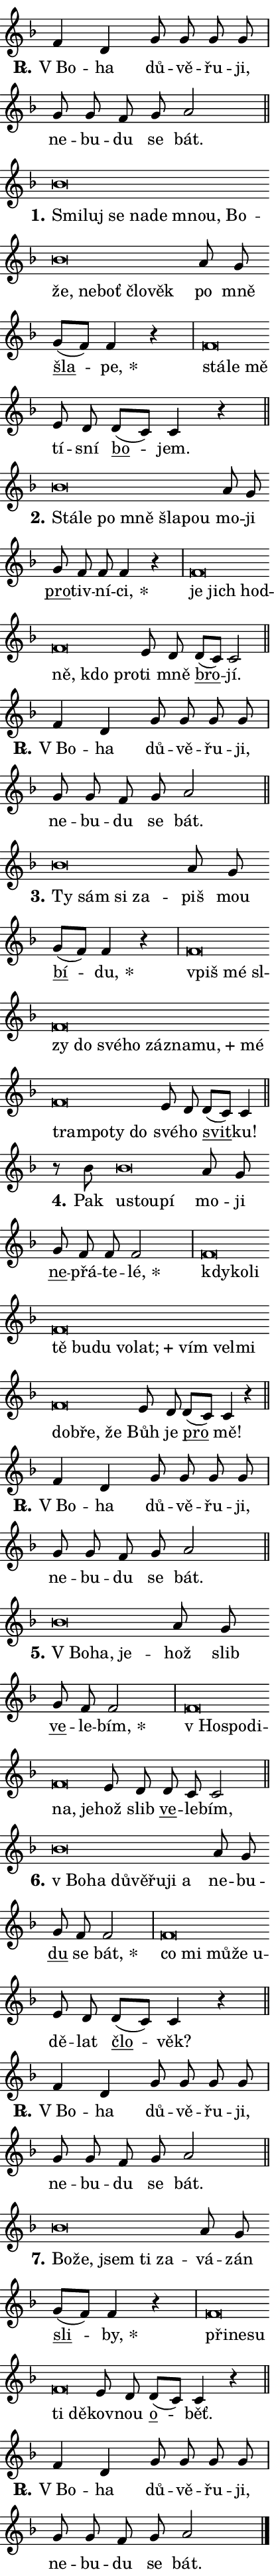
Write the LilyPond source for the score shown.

\version "2.24.0"
\header { tagline = "" }
\paper {
  indent = 0\cm
  top-margin = 0\cm
  right-margin = 0.13\cm % to fit lyric hyphens
  bottom-margin = 0\cm
  left-margin = 0\cm
  paper-width = 7\cm
  page-breaking = #ly:one-page-breaking
  system-system-spacing.basic-distance = #11
  score-system-spacing.basic-distance = #11
  ragged-last = ##f
}


%% Author: Thomas Morley
%% https://lists.gnu.org/archive/html/lilypond-user/2020-05/msg00002.html
#(define (line-position grob)
"Returns position of @var[grob} in current system:
   @code{'start}, if at first time-step
   @code{'end}, if at last time-step
   @code{'middle} otherwise
"
  (let* ((col (ly:item-get-column grob))
         (ln (ly:grob-object col 'left-neighbor))
         (rn (ly:grob-object col 'right-neighbor))
         (col-to-check-left (if (ly:grob? ln) ln col))
         (col-to-check-right (if (ly:grob? rn) rn col))
         (break-dir-left
           (and
             (ly:grob-property col-to-check-left 'non-musical #f)
             (ly:item-break-dir col-to-check-left)))
         (break-dir-right
           (and
             (ly:grob-property col-to-check-right 'non-musical #f)
             (ly:item-break-dir col-to-check-right))))
        (cond ((eqv? 1 break-dir-left) 'start)
              ((eqv? -1 break-dir-right) 'end)
              (else 'middle))))

#(define (tranparent-at-line-position vctor)
  (lambda (grob)
  "Relying on @code{line-position} select the relevant enry from @var{vctor}.
Used to determine transparency,"
    (case (line-position grob)
      ((end) (not (vector-ref vctor 0)))
      ((middle) (not (vector-ref vctor 1)))
      ((start) (not (vector-ref vctor 2))))))

noteHeadBreakVisibility =
#(define-music-function (break-visibility)(vector?)
"Makes @code{NoteHead}s transparent relying on @var{break-visibility}"
#{
  \override NoteHead.transparent =
    #(tranparent-at-line-position break-visibility)
#})

#(define delete-ledgers-for-transparent-note-heads
  (lambda (grob)
    "Reads whether a @code{NoteHead} is transparent.
If so this @code{NoteHead} is removed from @code{'note-heads} from
@var{grob}, which is supposed to be @code{LedgerLineSpanner}.
As a result ledgers are not printed for this @code{NoteHead}"
    (let* ((nhds-array (ly:grob-object grob 'note-heads))
           (nhds-list
             (if (ly:grob-array? nhds-array)
                 (ly:grob-array->list nhds-array)
                 '()))
           ;; Relies on the transparent-property being done before
           ;; Staff.LedgerLineSpanner.after-line-breaking is executed.
           ;; This is fragile ...
           (to-keep
             (remove
               (lambda (nhd)
                 (ly:grob-property nhd 'transparent #f))
               nhds-list)))
      ;; TODO find a better method to iterate over grob-arrays, similiar
      ;; to filter/remove etc for lists
      ;; For now rebuilt from scratch
      (set! (ly:grob-object grob 'note-heads)  '())
      (for-each
        (lambda (nhd)
          (ly:pointer-group-interface::add-grob grob 'note-heads nhd))
        to-keep))))

squashNotes = {
  \override NoteHead.X-extent = #'(-0.2 . 0.2)
  \override NoteHead.Y-extent = #'(-0.75 . 0)
  \override NoteHead.stencil =
    #(lambda (grob)
       (let ((pos (ly:grob-property grob 'staff-position)))
         (begin
           (if (< pos -7) (display "ERROR: Lower brevis then expected\n") (display "OK: Expected brevis position\n"))
           (if (<= pos -6) ly:text-interface::print ly:note-head::print))))
}
unSquashNotes = {
  \revert NoteHead.X-extent
  \revert NoteHead.Y-extent
  \revert NoteHead.stencil
}

hideNotes = \noteHeadBreakVisibility #begin-of-line-visible
unHideNotes = \noteHeadBreakVisibility #all-visible

% work-around for resetting accidentals
% https://lilypond.org/doc/v2.23/Documentation/notation/displaying-rhythms#unmetered-music
cadenzaMeasure = {
  \cadenzaOff
  \partial 1024 s1024
  \cadenzaOn
}

#(define-markup-command (accent layout props text) (markup?)
  "Underline accented syllable"
  (interpret-markup layout props
    #{\markup \override #'(offset . 4.3) \underline { #text }#}))

responsum = \markup \concat {
  "R" \hspace #-1.05 \path #0.1 #'((moveto 0 0.07) (lineto 0.9 0.8)) \hspace #0.05 "."
}

spaceSize = #0.6828661417322834 % exact space size for TeX Gyre Schola

\layout {
  \context {
    \Staff
    \remove "Time_signature_engraver"
    \override LedgerLineSpanner.after-line-breaking = #delete-ledgers-for-transparent-note-heads
  }
  \context {
    \Lyrics {
      \override LyricSpace.minimum-distance = \spaceSize
      \override LyricText.font-name = #"TeX Gyre Schola"
      \override LyricText.font-size = 1
      \override StanzaNumber.font-name = #"TeX Gyre Schola Bold"
      \override StanzaNumber.font-size = 1
    }
  }
  \context {
    \Score 
    \override NoteHead.text =
      #(lambda (grob) 
        (let ((pos (ly:grob-property grob 'staff-position)))
          #{\markup {
            \combine
              \halign #-0.55 \raise #(if (= pos -6) 0 0.5) \override #'(thickness . 2) \draw-line #'(3.2 . 0)
              \musicglyph "noteheads.sM1"
          }#}))
  }
}

% magnetic-lyrics.ily
%
%   written by
%     Jean Abou Samra <jean@abou-samra.fr>
%     Werner Lemberg <wl@gnu.org>
%
%   adapted by
%     Jiri Hon <jiri.hon@gmail.com>
%
% Version 2022-Apr-15

% https://www.mail-archive.com/lilypond-user@gnu.org/msg149350.html

#(define (Left_hyphen_pointer_engraver context)
   "Collect syllable-hyphen-syllable occurrences in lyrics and store
them in properties.  This engraver only looks to the left.  For
example, if the lyrics input is @code{foo -- bar}, it does the
following.

@itemize @bullet
@item
Set the @code{text} property of the @code{LyricHyphen} grob between
@q{foo} and @q{bar} to @code{foo}.

@item
Set the @code{left-hyphen} property of the @code{LyricText} grob with
text @q{foo} to the @code{LyricHyphen} grob between @q{foo} and
@q{bar}.
@end itemize

Use this auxiliary engraver in combination with the
@code{lyric-@/text::@/apply-@/magnetic-@/offset!} hook."
   (let ((hyphen #f)
         (text #f))
     (make-engraver
      (acknowledgers
       ((lyric-syllable-interface engraver grob source-engraver)
        (set! text grob)))
      (end-acknowledgers
       ((lyric-hyphen-interface engraver grob source-engraver)
        ;(when (not (grob::has-interface grob 'lyric-space-interface))
          (set! hyphen grob)));)
      ((stop-translation-timestep engraver)
       (when (and text hyphen)
         (ly:grob-set-object! text 'left-hyphen hyphen))
       (set! text #f)
       (set! hyphen #f)))))

#(define (lyric-text::apply-magnetic-offset! grob)
   "If the space between two syllables is less than the value in
property @code{LyricText@/.details@/.squash-threshold}, move the right
syllable to the left so that it gets concatenated with the left
syllable.

Use this function as a hook for
@code{LyricText@/.after-@/line-@/breaking} if the
@code{Left_@/hyphen_@/pointer_@/engraver} is active."
   (let ((hyphen (ly:grob-object grob 'left-hyphen #f)))
     (when hyphen
       (let ((left-text (ly:spanner-bound hyphen LEFT)))
         (when (grob::has-interface left-text 'lyric-syllable-interface)
           (let* ((common (ly:grob-common-refpoint grob left-text X))
                  (this-x-ext (ly:grob-extent grob common X))
                  (left-x-ext
                   (begin
                     ;; Trigger magnetism for left-text.
                     (ly:grob-property left-text 'after-line-breaking)
                     (ly:grob-extent left-text common X)))
                  ;; `delta` is the gap width between two syllables.
                  (delta (- (interval-start this-x-ext)
                            (interval-end left-x-ext)))
                  (details (ly:grob-property grob 'details))
                  (threshold (assoc-get 'squash-threshold details 0.2)))
             (when (< delta threshold)
               (let* (;; We have to manipulate the input text so that
                      ;; ligatures crossing syllable boundaries are not
                      ;; disabled.  For languages based on the Latin
                      ;; script this is essentially a beautification.
                      ;; However, for non-Western scripts it can be a
                      ;; necessity.
                      (lt (ly:grob-property left-text 'text))
                      (rt (ly:grob-property grob 'text))
                      (is-space (grob::has-interface hyphen 'lyric-space-interface))
                      (space (if is-space " " ""))
                      (extra-delta (if is-space spaceSize 0))
                      ;; Append new syllable.
                      (ltrt-space (if (and (string? lt) (string? rt))
                                (string-append lt space rt)
                                (make-concat-markup (list lt space rt))))
                      ;; Right-align `ltrt` to the right side.
                      (ltrt-space-markup (grob-interpret-markup
                               grob
                               (make-translate-markup
                                (cons (interval-length this-x-ext) 0)
                                (make-right-align-markup ltrt-space)))))
                 (begin
                   ;; Don't print `left-text`.
                   (ly:grob-set-property! left-text 'stencil #f)
                   ;; Set text and stencil (which holds all collected
                   ;; syllables so far) and shift it to the left.
                   (ly:grob-set-property! grob 'text ltrt-space)
                   (ly:grob-set-property! grob 'stencil ltrt-space-markup)
                   (ly:grob-translate-axis! grob (- (- delta extra-delta)) X))))))))))


#(define (lyric-hyphen::displace-bounds-first grob)
   ;; Make very sure this callback isn't triggered too early.
   (let ((left (ly:spanner-bound grob LEFT))
         (right (ly:spanner-bound grob RIGHT)))
     (ly:grob-property left 'after-line-breaking)
     (ly:grob-property right 'after-line-breaking)
     (ly:lyric-hyphen::print grob)))

squashThreshold = #0.4

\layout {
  \context {
    \Lyrics
    \consists #Left_hyphen_pointer_engraver
    \override LyricText.after-line-breaking =
      #lyric-text::apply-magnetic-offset!
    \override LyricHyphen.stencil = #lyric-hyphen::displace-bounds-first
    \override LyricText.details.squash-threshold = \squashThreshold
    \override LyricHyphen.minimum-distance = 0
    \override LyricHyphen.minimum-length = \squashThreshold
  }
}

squashText = \override LyricText.details.squash-threshold = 9999
unSquashText = \override LyricText.details.squash-threshold = \squashThreshold

leftText = \override LyricText.self-alignment-X = #LEFT
unLeftText = \revert LyricText.self-alignment-X

starOffset = #(lambda (grob) 
                (let ((x_offset (ly:self-alignment-interface::aligned-on-x-parent grob)))
                  (if (= x_offset 0) 0 (+ x_offset 1.2))))

star = #(define-music-function (syllable)(string?)
"Append star separator at the end of a syllable"
#{
  \once \override LyricText.X-offset = #starOffset
  \lyricmode { \markup {
    #syllable
    \override #'((font-name . "TeX Gyre Schola Bold")) \hspace #0.2 \lower #0.65 \larger "*"
  } }
#})

starAccent = #(define-music-function (syllable)(string?)
"Append star separator at the end of a syllable and make accent"
#{
  \once \override LyricText.X-offset = #starOffset
  \lyricmode { \markup {
    \accent #syllable
    \override #'((font-name . "TeX Gyre Schola Bold")) \hspace #0.2 \lower #0.65 \larger "*"
  } }
#})

breath = #(define-music-function (syllable)(string?)
"Append breathing indicator at the end of a syllable"
#{
  \lyricmode { \markup { #syllable "+" } }
#})

optionalBreath = #(define-music-function (syllable)(string?)
"Append optional breathing indicator at the end of a syllable"
#{
  \lyricmode { \markup { #syllable "(+)" } }
#})


\score {
    <<
        \new Voice = "melody" { \cadenzaOn \key f \major \relative { f'4 d g8 g g g \cadenzaMeasure \bar "|" g g f g a2 \cadenzaMeasure \bar "||" \break } }
        \new Lyrics \lyricsto "melody" { \lyricmode { \set stanza = \responsum
"V Bo" -- ha dů -- vě -- řu -- ji, ne -- bu -- du se bát. } }
    >>
    \layout {}
}

\score {
    <<
        \new Voice = "melody" { \cadenzaOn \key f \major \relative { \squashNotes bes'\breve*1/16 \hideNotes \breve*1/16 \bar "" \breve*1/16 \bar "" \breve*1/16 \bar "" \breve*1/16 \bar "" \breve*1/16 \bar "" \breve*1/16 \bar "" \breve*1/16 \bar "" \breve*1/16 \bar "" \breve*1/16 \bar "" \breve*1/16 \breve*1/16 \bar "" \unHideNotes \unSquashNotes a8 g \bar "" g[( f)] f4 r \cadenzaMeasure \bar "|" \squashNotes f\breve*1/16 \hideNotes \breve*1/16 \breve*1/16 \bar "" \unHideNotes \unSquashNotes e8 d \bar "" d[( c)] c4 r \cadenzaMeasure \bar "||" \break } }
        \new Lyrics \lyricsto "melody" { \lyricmode { \set stanza = "1."
\leftText Smi -- \squashText luj se na -- de mnou, Bo -- že, ne -- boť člo -- věk \unLeftText \unSquashText po mně \markup \accent šla -- \star pe, \leftText stá -- \squashText le mě \unLeftText \unSquashText tí -- sní \markup \accent bo -- jem. } }
    >>
    \layout {}
}

\score {
    <<
        \new Voice = "melody" { \cadenzaOn \key f \major \relative { \squashNotes bes'\breve*1/16 \hideNotes \breve*1/16 \bar "" \breve*1/16 \bar "" \breve*1/16 \bar "" \breve*1/16 \breve*1/16 \bar "" \unHideNotes \unSquashNotes a8 g \bar "" g f f f4 r \cadenzaMeasure \bar "|" \squashNotes f\breve*1/16 \hideNotes \breve*1/16 \bar "" \breve*1/16 \bar "" \breve*1/16 \bar "" \breve*1/16 \breve*1/16 \bar "" \unHideNotes \unSquashNotes e8 d \bar "" d[( c)] c2 \cadenzaMeasure \bar "||" \break } }
        \new Lyrics \lyricsto "melody" { \lyricmode { \set stanza = "2."
\leftText Stá -- \squashText le po mně šla -- pou \unLeftText \unSquashText mo -- ji \markup \accent pro -- tiv -- ní -- \star ci, \leftText je \squashText jich hod -- ně, kdo pro -- \unLeftText \unSquashText ti mně \markup \accent bro -- jí. } }
    >>
    \layout {}
}

\score {
    <<
        \new Voice = "melody" { \cadenzaOn \key f \major \relative { f'4 d g8 g g g \cadenzaMeasure \bar "|" g g f g a2 \cadenzaMeasure \bar "||" \break } }
        \new Lyrics \lyricsto "melody" { \lyricmode { \set stanza = \responsum
"V Bo" -- ha dů -- vě -- řu -- ji, ne -- bu -- du se bát. } }
    >>
    \layout {}
}

\score {
    <<
        \new Voice = "melody" { \cadenzaOn \key f \major \relative { \squashNotes bes'\breve*1/16 \hideNotes \breve*1/16 \bar "" \breve*1/16 \breve*1/16 \bar "" \unHideNotes \unSquashNotes a8 g \bar "" g[( f)] f4 r \cadenzaMeasure \bar "|" \squashNotes f\breve*1/16 \hideNotes \breve*1/16 \bar "" \breve*1/16 \bar "" \breve*1/16 \bar "" \breve*1/16 \bar "" \breve*1/16 \bar "" \breve*1/16 \bar "" \breve*1/16 \bar "" \breve*1/16 \bar "" \breve*1/16 \bar "" \breve*1/16 \bar "" \breve*1/16 \bar "" \breve*1/16 \bar "" \breve*1/16 \breve*1/16 \bar "" \unHideNotes \unSquashNotes e8 d \bar "" d[( c)] c4 \cadenzaMeasure \bar "||" \break } }
        \new Lyrics \lyricsto "melody" { \lyricmode { \set stanza = "3."
\leftText Ty \squashText sám si za -- \unLeftText \unSquashText piš mou \markup \accent bí -- \star du, \leftText vpiš \squashText mé sl -- zy do své -- ho zá -- zna -- \breath "mu," mé tram -- po -- ty do \unLeftText \unSquashText své -- ho \markup \accent svit -- ku! } }
    >>
    \layout {}
}

\score {
    <<
        \new Voice = "melody" { \cadenzaOn \key f \major \relative { r8 bes'8 \squashNotes bes\breve*1/16 \hideNotes \breve*1/16 \breve*1/16 \bar "" \unHideNotes \unSquashNotes a8 g \bar "" g f f f2 \cadenzaMeasure \bar "|" \squashNotes f\breve*1/16 \hideNotes \breve*1/16 \bar "" \breve*1/16 \bar "" \breve*1/16 \bar "" \breve*1/16 \bar "" \breve*1/16 \bar "" \breve*1/16 \bar "" \breve*1/16 \bar "" \breve*1/16 \bar "" \breve*1/16 \bar "" \breve*1/16 \bar "" \breve*1/16 \bar "" \breve*1/16 \breve*1/16 \bar "" \unHideNotes \unSquashNotes e8 d \bar "" d[( c)] c4 r \cadenzaMeasure \bar "||" \break } }
        \new Lyrics \lyricsto "melody" { \lyricmode { \set stanza = "4."
Pak \leftText u -- \squashText stou -- pí \unLeftText \unSquashText mo -- ji \markup \accent ne -- přá -- te -- \star lé, \leftText kdy -- \squashText ko -- li tě bu -- du vo -- \breath "lat;" vím vel -- mi dob -- ře, že \unLeftText \unSquashText Bůh je \markup \accent pro mě! } }
    >>
    \layout {}
}

\score {
    <<
        \new Voice = "melody" { \cadenzaOn \key f \major \relative { f'4 d g8 g g g \cadenzaMeasure \bar "|" g g f g a2 \cadenzaMeasure \bar "||" \break } }
        \new Lyrics \lyricsto "melody" { \lyricmode { \set stanza = \responsum
"V Bo" -- ha dů -- vě -- řu -- ji, ne -- bu -- du se bát. } }
    >>
    \layout {}
}

\score {
    <<
        \new Voice = "melody" { \cadenzaOn \key f \major \relative { \squashNotes bes'\breve*1/16 \hideNotes \breve*1/16 \breve*1/16 \bar "" \unHideNotes \unSquashNotes a8 g \bar "" g f f2 \cadenzaMeasure \bar "|" \squashNotes f\breve*1/16 \hideNotes \breve*1/16 \bar "" \breve*1/16 \bar "" \breve*1/16 \breve*1/16 \bar "" \unHideNotes \unSquashNotes e8 d \bar "" d c c2 \cadenzaMeasure \bar "||" \break } }
        \new Lyrics \lyricsto "melody" { \lyricmode { \set stanza = "5."
\leftText "V Bo" -- \squashText ha, je -- \unLeftText \unSquashText hož slib \markup \accent ve -- le -- \star bím, \leftText "v Ho" -- \squashText spo -- di -- na, je -- \unLeftText \unSquashText hož slib \markup \accent ve -- le -- bím, } }
    >>
    \layout {}
}

\score {
    <<
        \new Voice = "melody" { \cadenzaOn \key f \major \relative { \squashNotes bes'\breve*1/16 \hideNotes \breve*1/16 \bar "" \breve*1/16 \bar "" \breve*1/16 \bar "" \breve*1/16 \bar "" \breve*1/16 \breve*1/16 \bar "" \unHideNotes \unSquashNotes a8 g \bar "" g f f2 \cadenzaMeasure \bar "|" \squashNotes f\breve*1/16 \hideNotes \breve*1/16 \bar "" \breve*1/16 \bar "" \breve*1/16 \breve*1/16 \bar "" \unHideNotes \unSquashNotes e8 d \bar "" d[( c)] c4 r \cadenzaMeasure \bar "||" \break } }
        \new Lyrics \lyricsto "melody" { \lyricmode { \set stanza = "6."
\leftText "v Bo" -- \squashText ha dů -- vě -- řu -- ji a \unLeftText \unSquashText ne -- bu -- \markup \accent du se \star bát, \leftText co \squashText mi mů -- že u -- \unLeftText \unSquashText dě -- lat \markup \accent člo -- věk? } }
    >>
    \layout {}
}

\score {
    <<
        \new Voice = "melody" { \cadenzaOn \key f \major \relative { f'4 d g8 g g g \cadenzaMeasure \bar "|" g g f g a2 \cadenzaMeasure \bar "||" \break } }
        \new Lyrics \lyricsto "melody" { \lyricmode { \set stanza = \responsum
"V Bo" -- ha dů -- vě -- řu -- ji, ne -- bu -- du se bát. } }
    >>
    \layout {}
}

\score {
    <<
        \new Voice = "melody" { \cadenzaOn \key f \major \relative { \squashNotes bes'\breve*1/16 \hideNotes \breve*1/16 \bar "" \breve*1/16 \bar "" \breve*1/16 \breve*1/16 \bar "" \unHideNotes \unSquashNotes a8 g \bar "" g[( f)] f4 r \cadenzaMeasure \bar "|" \squashNotes f\breve*1/16 \hideNotes \breve*1/16 \bar "" \breve*1/16 \bar "" \breve*1/16 \breve*1/16 \bar "" \unHideNotes \unSquashNotes e8 d \bar "" d[( c)] c4 r \cadenzaMeasure \bar "||" \break } }
        \new Lyrics \lyricsto "melody" { \lyricmode { \set stanza = "7."
\leftText Bo -- \squashText že, jsem ti za -- \unLeftText \unSquashText vá -- zán \markup \accent sli -- \star by, \leftText při -- \squashText ne -- su ti dě -- \unLeftText \unSquashText kov -- nou \markup \accent o -- běť. } }
    >>
    \layout {}
}

\score {
    <<
        \new Voice = "melody" { \cadenzaOn \key f \major \relative { f'4 d g8 g g g \cadenzaMeasure \bar "|" g g f g a2 \cadenzaMeasure \bar "||" \break } \bar "|." }
        \new Lyrics \lyricsto "melody" { \lyricmode { \set stanza = \responsum
"V Bo" -- ha dů -- vě -- řu -- ji, ne -- bu -- du se bát. } }
    >>
    \layout {}
}
